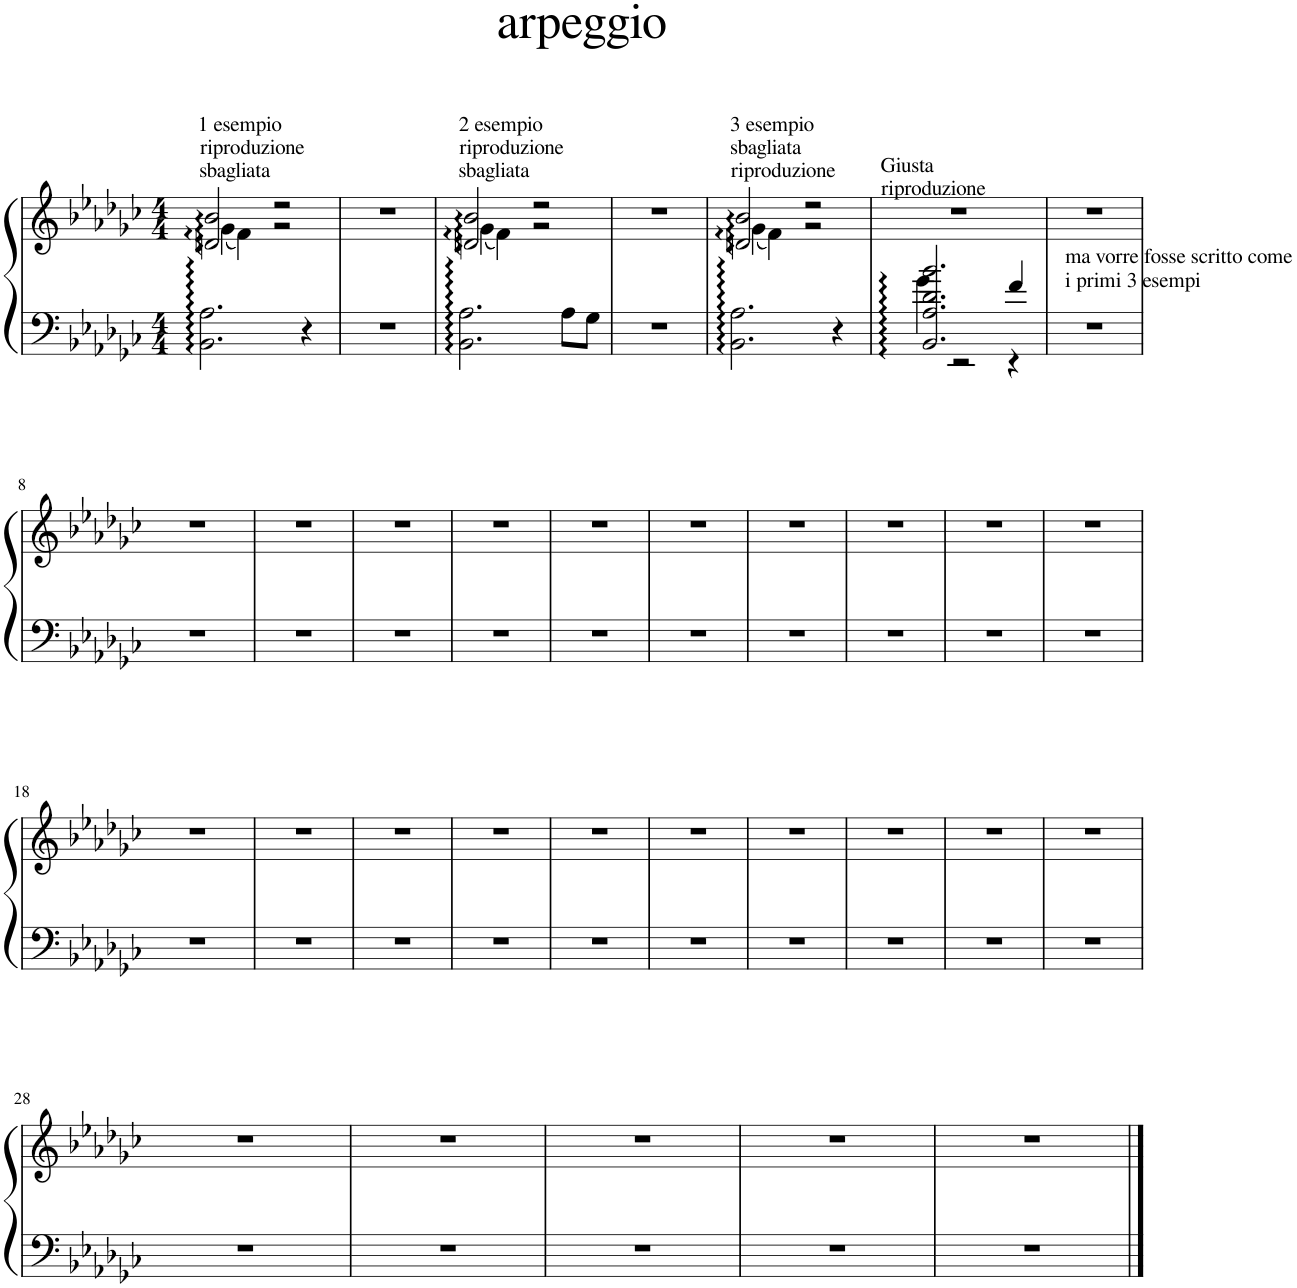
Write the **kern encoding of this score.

**kern	**kern
*part1	*part1
*staff2	*staff1
*I"Piano	*
*clefF4	*clefG2
*k[b-e-a-d-g-c-]	*k[b-e-a-d-g-c-]
*M4/4	*M4/4
=1	=1
*	*^
!	!LO:TX:a:t=1 esempio	!
!	!LO:TX:a:t=riproduzione	!
!	!LO:TX:a:t=sbagliata	!
2.BB-\:: 2.A-\::	2dn/:: 2b-/::	(4g-::\
.	.	4f\)
.	2r	2r
4r	.	.
*	*v	*v
=2	=2
1r	1r
=3	=3
*	*^
!	!LO:TX:a:t=2 esempio	!
!	!LO:TX:a:t=riproduzione	!
!	!LO:TX:a:t=sbagliata	!
2.BB-\:: 2.A-\::	2dn/:: 2b-/::	(4g-::\
.	.	4f\)
.	2r	2r
8A-\L	.	.
8G-\J	.	.
*	*v	*v
=4	=4
1r	1r
=5	=5
*	*^
!	!LO:TX:a:t=3 esempio	!
!	!LO:TX:a:t=sbagliata	!
!	!LO:TX:a:t=riproduzione	!
2.BB-\:: 2.A-\::	2dn/:: 2b-/::	(4g-::\
.	.	4f\)
.	2r	2r
4r	.	.
*	*v	*v
=6	=6
*^	*
!LO:TX:a:t=Giusta	!	!
!LO:TX:a:t=riproduzione	!	!
2.BB-/:: 2.A-/:: 2.d-/:: 2.b-/::	4g-\	1r
.	2r	.
4f/	4r	.
=7	=7	=7
!	!	!LO:TX:b:t=ma vorre fosse scritto come
!	!	!LO:TX:b:t=i primi 3 esempi
*v	*v	*
1r	1r
!!LO:LB:g=z
=8	=8
1r	1r
=9	=9
1r	1r
=10	=10
1r	1r
=11	=11
1r	1r
=12	=12
1r	1r
=13	=13
1r	1r
=14	=14
1r	1r
=15	=15
1r	1r
=16	=16
1r	1r
=17	=17
1r	1r
!!LO:LB:g=z
=18	=18
1r	1r
=19	=19
1r	1r
=20	=20
1r	1r
=21	=21
1r	1r
=22	=22
1r	1r
=23	=23
1r	1r
=24	=24
1r	1r
=25	=25
1r	1r
=26	=26
1r	1r
=27	=27
1r	1r
!!LO:LB:g=z
=28	=28
1r	1r
=29	=29
1r	1r
=30	=30
1r	1r
=31	=31
1r	1r
=32	=32
1r	1r
==	==
*-	*-
